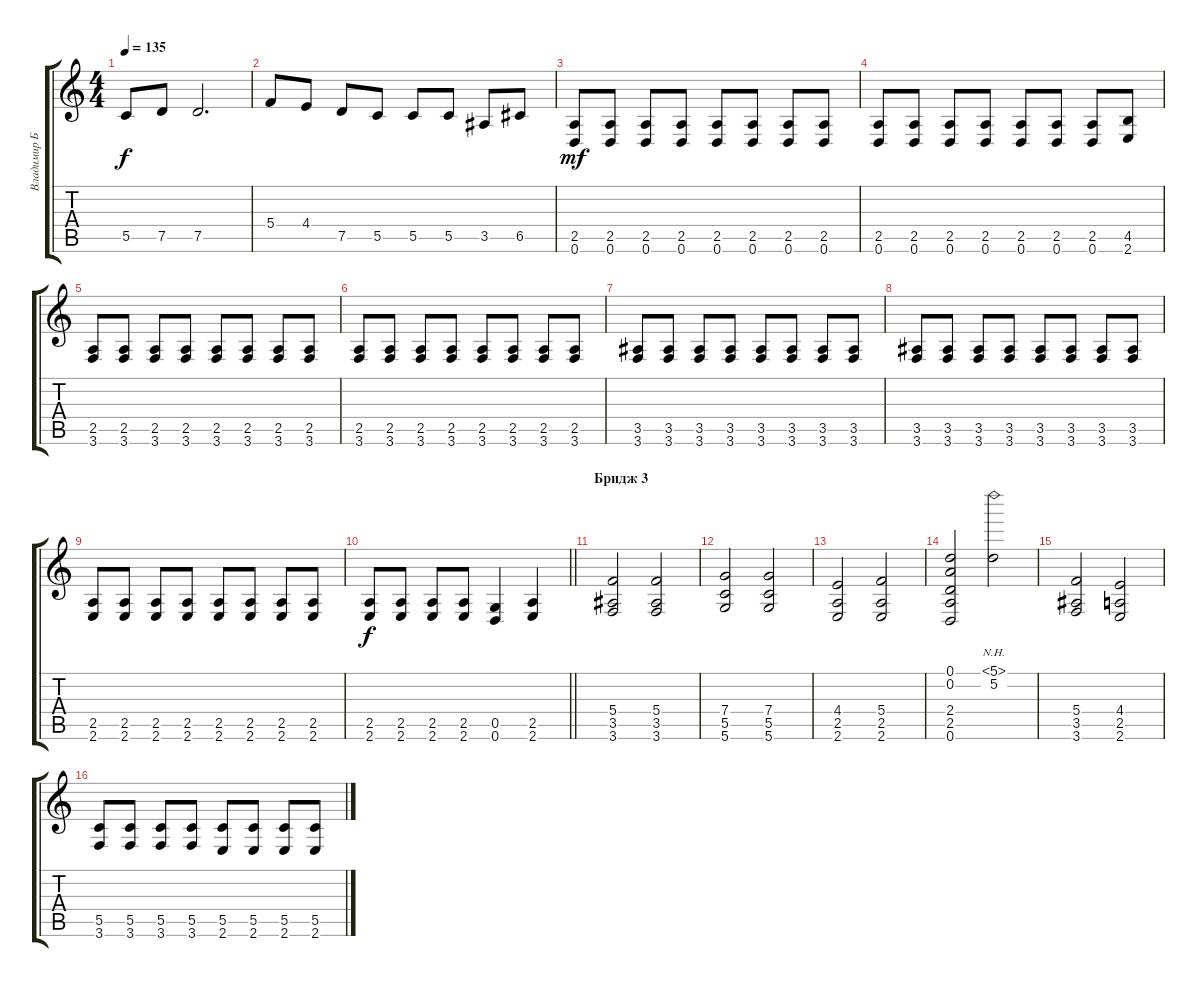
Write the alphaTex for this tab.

\track ("Владимир Будник" "Владимир Б") {instrument distortionguitar}
\staff {score tabs}
\tuning (D4 A3 F3 C3 G2 D2) {hide}
\ts (4 4)
\tempo 135
\clef g2
\ks c
5.5.8{dy f} 7.5.8 7.5.2{d} |
5.4.8 4.4.8 7.5.8 5.5.8 5.5.8 5.5.8 3.5.8 6.5.8 |
(2.5 0.6).8{dy mf} (2.5 0.6).8 (2.5 0.6).8 (2.5 0.6).8 (2.5 0.6).8 (2.5 0.6).8 (2.5 0.6).8 (2.5 0.6).8 |
(2.5 0.6).8 (2.5 0.6).8 (2.5 0.6).8 (2.5 0.6).8 (2.5 0.6).8 (2.5 0.6).8 (2.5 0.6).8 (4.5 2.6).8 |
(2.5 3.6).8 (2.5 3.6).8 (2.5 3.6).8 (2.5 3.6).8 (2.5 3.6).8 (2.5 3.6).8 (2.5 3.6).8 (2.5 3.6).8 |
(2.5 3.6).8 (2.5 3.6).8 (2.5 3.6).8 (2.5 3.6).8 (2.5 3.6).8 (2.5 3.6).8 (2.5 3.6).8 (2.5 3.6).8 |
(3.5 3.6).8 (3.5 3.6).8 (3.5 3.6).8 (3.5 3.6).8 (3.5 3.6).8 (3.5 3.6).8 (3.5 3.6).8 (3.5 3.6).8 |
(3.5 3.6).8 (3.5 3.6).8 (3.5 3.6).8 (3.5 3.6).8 (3.5 3.6).8 (3.5 3.6).8 (3.5 3.6).8 (3.5 3.6).8 |
(2.5 2.6).8 (2.5 2.6).8 (2.5 2.6).8 (2.5 2.6).8 (2.5 2.6).8 (2.5 2.6).8 (2.5 2.6).8 (2.5 2.6).8 |
\barLineRight lightlight
(2.5 2.6).8{dy f} (2.5 2.6).8 (2.5 2.6).8 (2.5 2.6).8 (0.5 0.6).4 (2.5 2.6).4 |
\section ("" "Бридж 3")
(5.4 3.5 3.6).2 (5.4 3.5 3.6).2 |
(7.4 5.5 5.6).2 (7.4 5.5 5.6).2 |
(4.4 2.5 2.6).2 (5.4 2.5 2.6).2 |
(0.1 0.2 2.4 2.5 0.6).2 (5.1{nh} 5.2).2 |
(5.4 3.5 3.6).2 (4.4 2.5 2.6).2 |
(5.5 3.6).8 (5.5 3.6).8 (5.5 3.6).8 (5.5 3.6).8 (5.5 2.6).8 (5.5 2.6).8 (5.5 2.6).8 (5.5 2.6).8
